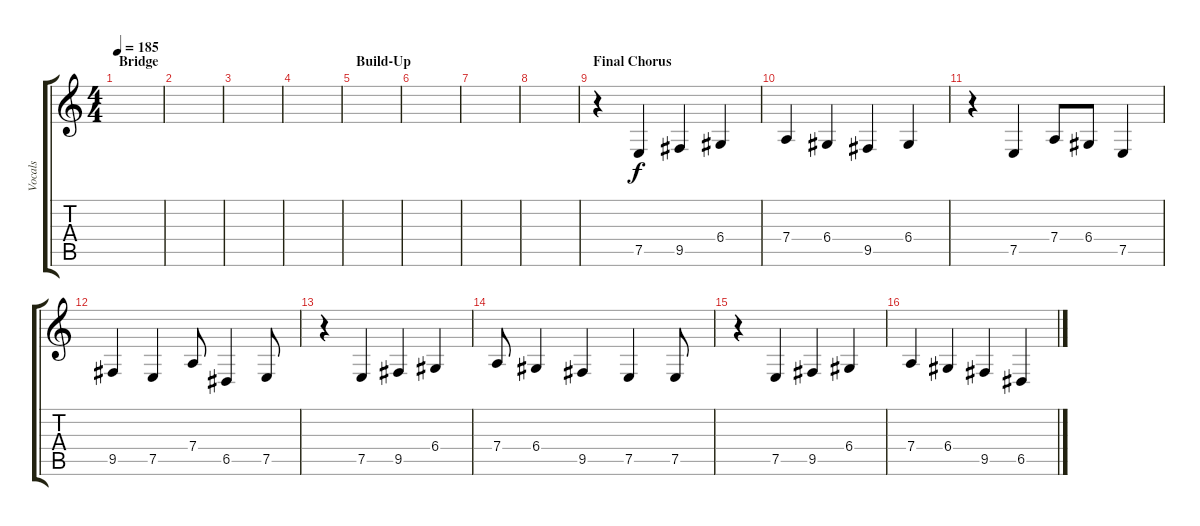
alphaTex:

\track ("Vocals" "Vocals") {instrument bassoon}
\staff {score tabs}
\tuning (E4 B3 G3 D3 A2 E2) {hide}
\ts (4 4)
\section ("" "Bridge")
\tempo 185
\clef g2
\ks c
|
|
|
|
\section ("" "Build-Up")
|
|
|
|
\section ("" "Final Chorus")
r.4 7.5.4 9.5.4 6.4.4 |
7.4.4 6.4.4 9.5.4 6.4.4 |
r.4 7.5.4 7.4.8 6.4.8 7.5.4 |
9.5.4 7.5.4 7.4.8 6.5.4 7.5.8 |
r.4 7.5.4 9.5.4 6.4.4 |
7.4.8 6.4.4 9.5.4 7.5.4 7.5.8 |
r.4 7.5.4 9.5.4 6.4.4 |
7.4.4 6.4.4 9.5.4 6.5.4
